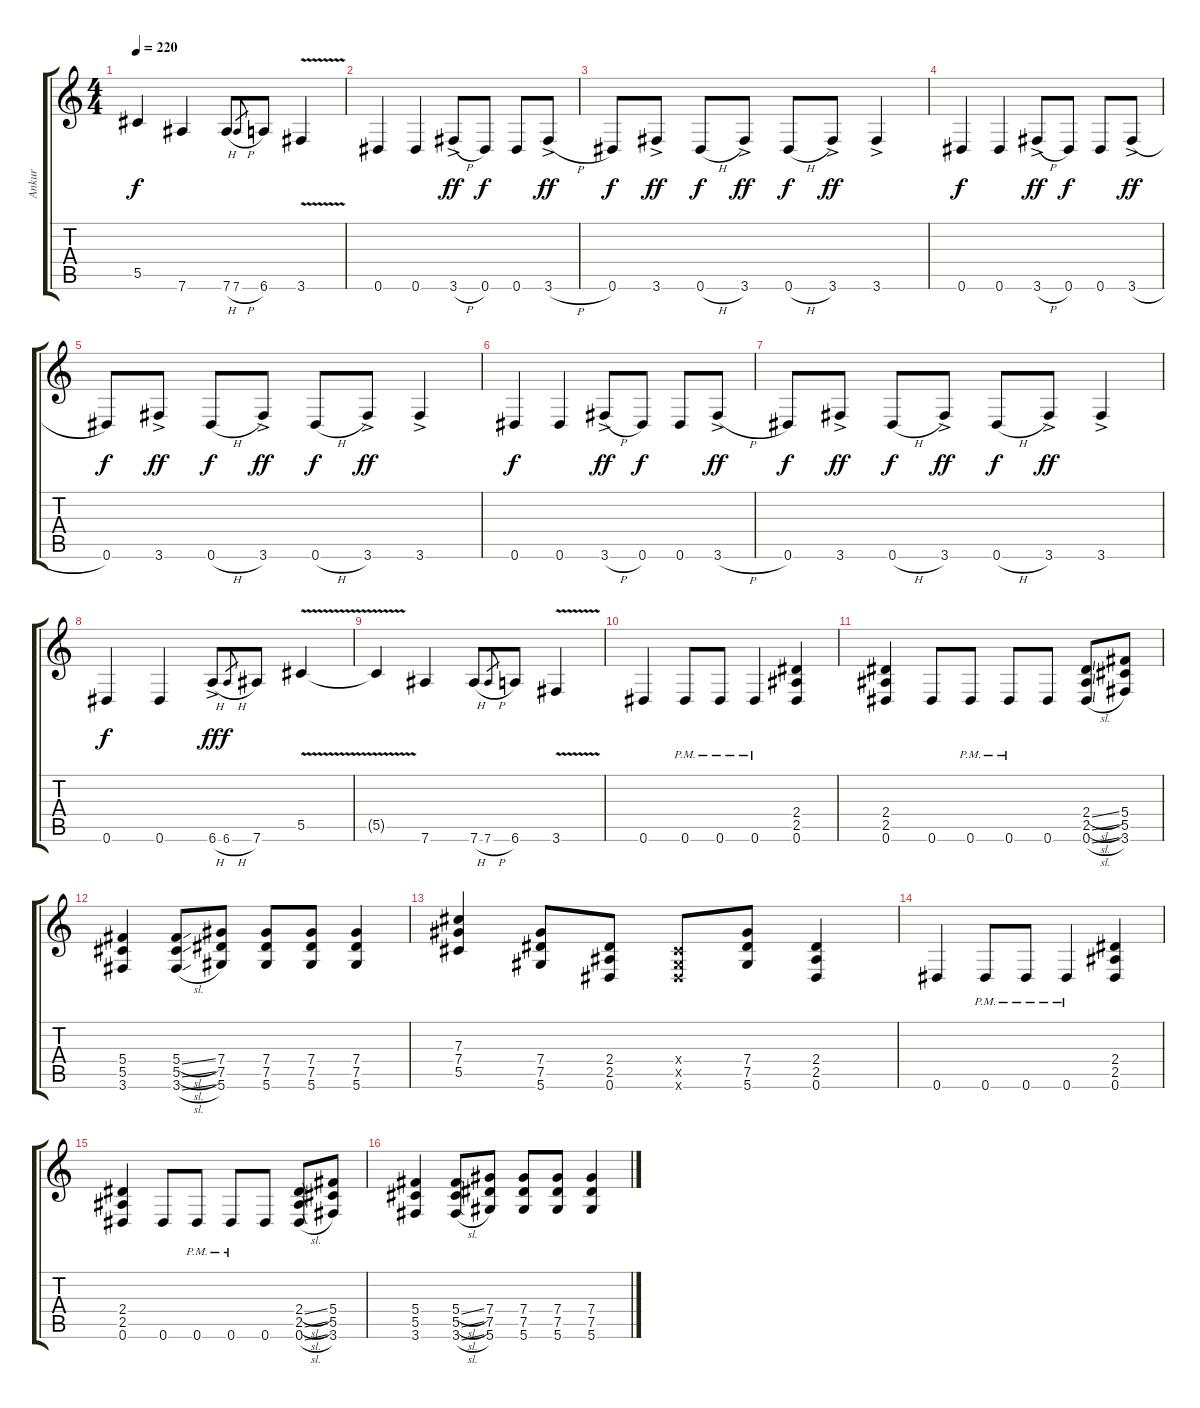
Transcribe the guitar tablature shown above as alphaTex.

\track ("Ankur" "Ankur") {instrument overdrivenguitar}
\staff {score tabs}
\tuning (Eb4 Bb3 Gb3 Db3 Ab2 Eb2) {hide}
\ts (4 4)
\tempo 220
\clef g2
\ks c
5.5{t}.4{dy f} 7.6.4 7.6{h}.8 7.6{h}.8{gr} 6.6.8 3.6{v}.4 |
0.6.4 0.6.4 3.6{h ac}.8{dy ff} 0.6.8{dy f} 0.6.8 3.6{h ac}.8{dy ff} |
0.6.8{dy f} 3.6{ac}.8{dy ff} 0.6{h}.8{dy f} 3.6{ac}.8{dy ff} 0.6{h}.8{dy f} 3.6{ac}.8{dy ff} 3.6{ac}.4 |
0.6.4{dy f} 0.6.4 3.6{h ac}.8{dy ff} 0.6.8{dy f} 0.6.8 3.6{h ac}.8{dy ff} |
0.6.8{dy f} 3.6{ac}.8{dy ff} 0.6{h}.8{dy f} 3.6{ac}.8{dy ff} 0.6{h}.8{dy f} 3.6{ac}.8{dy ff} 3.6{ac}.4 |
0.6.4{dy f} 0.6.4 3.6{h ac}.8{dy ff} 0.6.8{dy f} 0.6.8 3.6{h ac}.8{dy ff} |
0.6.8{dy f} 3.6{ac}.8{dy ff} 0.6{h}.8{dy f} 3.6{ac}.8{dy ff} 0.6{h}.8{dy f} 3.6{ac}.8{dy ff} 3.6{ac}.4 |
0.6.4{dy f} 0.6.4 6.6{h ac}.8{dy ff} 6.6{h}.8{gr dy f} 7.6.8 5.5{v}.4 |
5.5{t}.4 7.6.4 7.6{h}.8 7.6{h}.8{gr} 6.6.8 3.6{v}.4 |
0.6.4 0.6{pm}.8 0.6{pm}.8 0.6{pm}.4 (2.4 2.5 0.6).4 |
(2.4 2.5 0.6).4 0.6.8 0.6{pm}.8 0.6{pm}.8 0.6.8 (2.4{sl} 2.5{sl} 0.6{sl}).8 (5.4 5.5 3.6).8 |
(5.4 5.5 3.6).4 (5.4{sl} 5.5{sl} 3.6{sl}).8 (7.4 7.5 5.6).8 (7.4 7.5 5.6).8 (7.4 7.5 5.6).8 (7.4 7.5 5.6).4 |
(7.3 7.4 5.5).4 (7.4 7.5 5.6).8 (2.4 2.5 0.6).8 (0.4{x} 0.5{x} 0.6{x}).8 (7.4 7.5 5.6).8 (2.4 2.5 0.6).4 |
0.6.4 0.6{pm}.8 0.6{pm}.8 0.6{pm}.4 (2.4 2.5 0.6).4 |
(2.4 2.5 0.6).4 0.6.8 0.6{pm}.8 0.6{pm}.8 0.6.8 (2.4{sl} 2.5{sl} 0.6{sl}).8 (5.4 5.5 3.6).8 |
(5.4 5.5 3.6).4 (5.4{sl} 5.5{sl} 3.6{sl}).8 (7.4 7.5 5.6).8 (7.4 7.5 5.6).8 (7.4 7.5 5.6).8 (7.4 7.5 5.6).4
